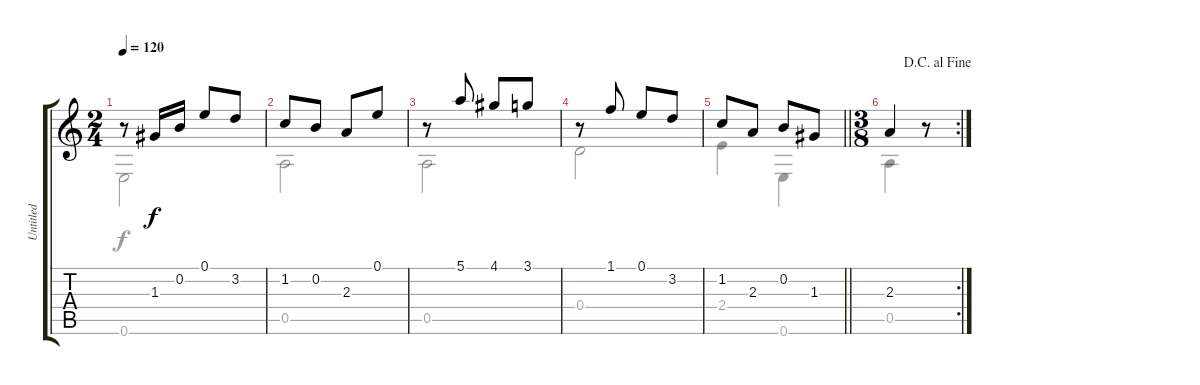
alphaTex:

\track ("Untitled" "Untitled") {instrument acousticguitarnylon}
\staff {score tabs}
\tuning (E4 B3 G3 D3 A2 E2) {hide}
\voice
\ts (2 4)
\tempo 120
\clef g2
\ks c
r.8{dy f} 1.3.16 0.2.16 0.1.8 3.2.8 |
1.2.8 0.2.8 2.3.8 0.1.8 |
r.8 5.1.8 4.1.8 3.1.8 |
r.8 1.1.8 0.1.8 3.2.8 |
\barLineRight lightlight
1.2.8 2.3.8 0.2.8 1.3.8 |
\rc 2
\ts (3 8)
\jump dacapoalfine
2.3.4 r.8
\voice
\clef g2
\ottava regular
\simile none
\ks c
0.6.2{dy f} |
0.5.2 |
0.5.2 |
0.4.2 |
\barLineRight lightlight
2.4.4 0.6.4 |
0.5.4 r.8
